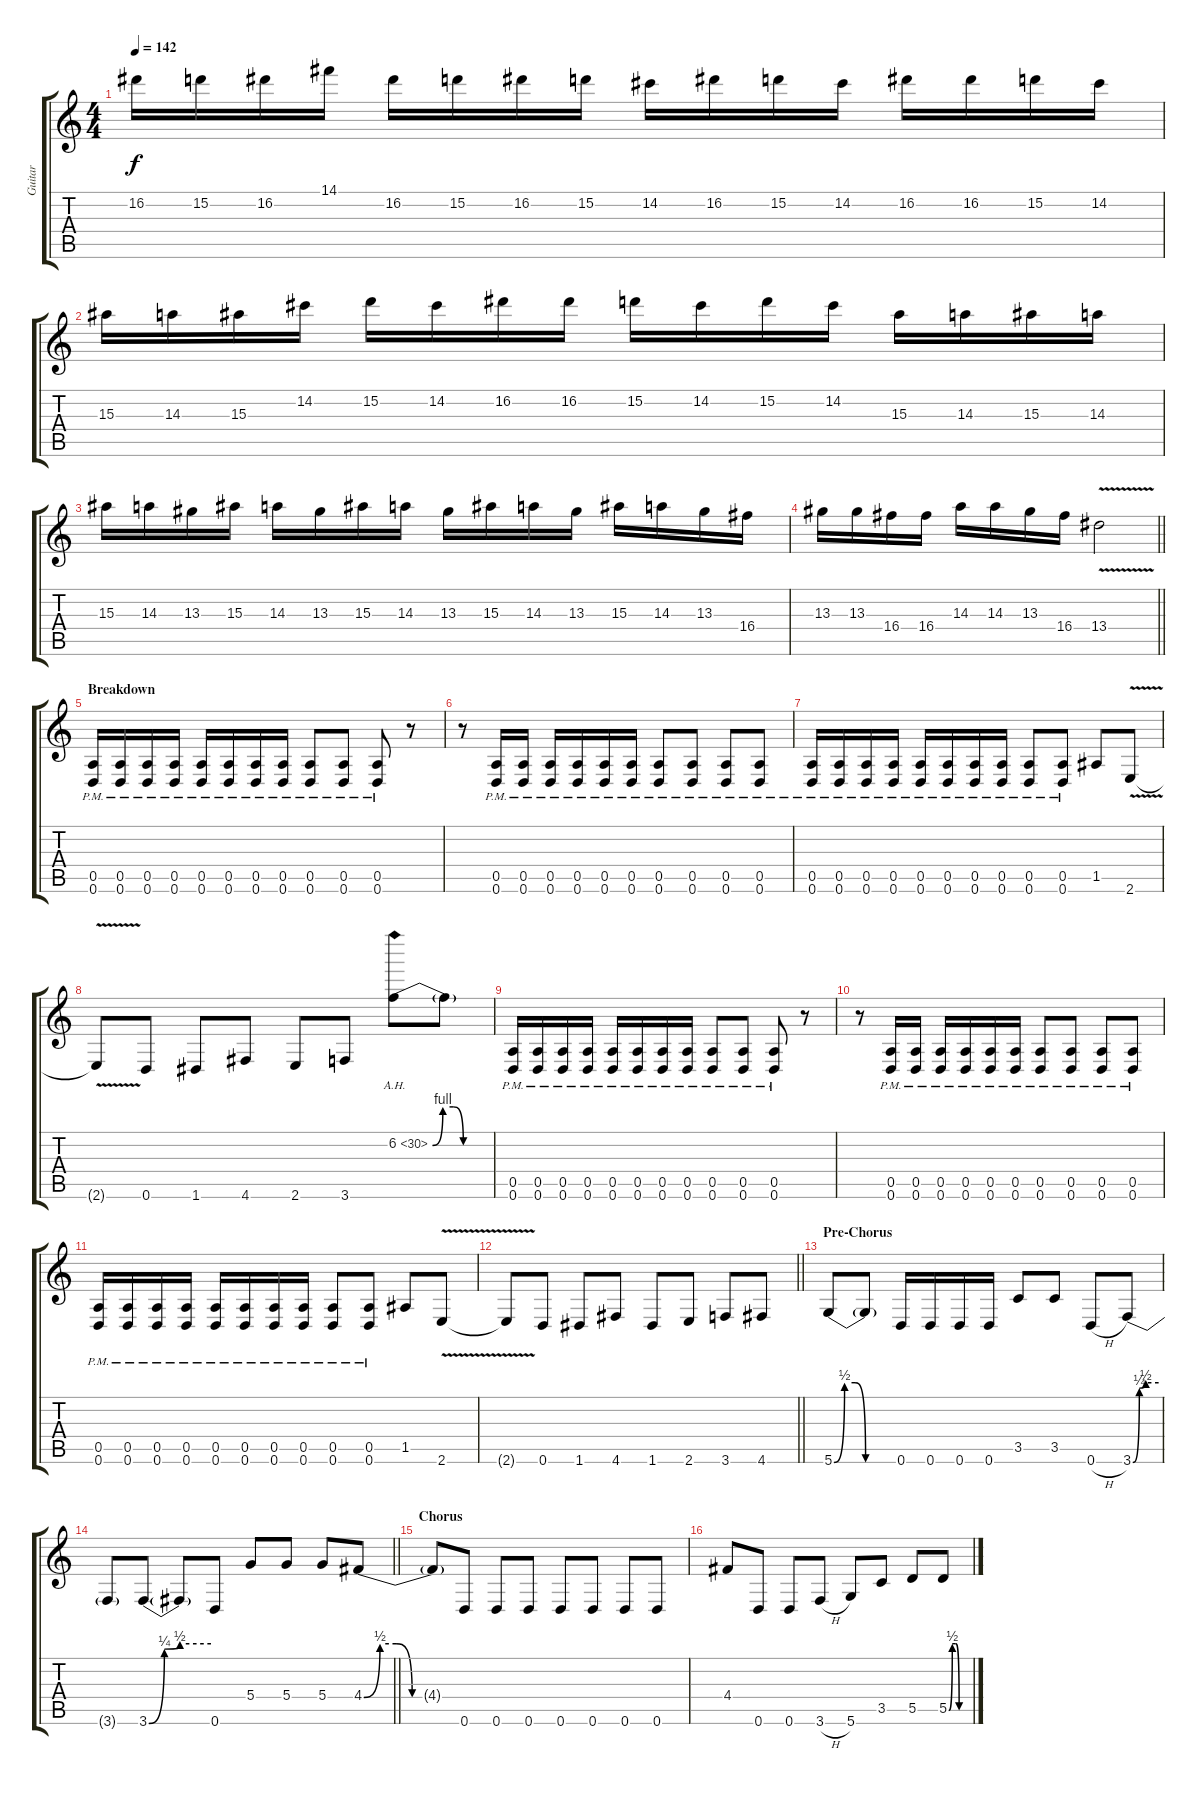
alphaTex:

\track ("Guitar" "Guitar") {instrument distortionguitar}
\staff {score tabs}
\tuning (E4 B3 G3 D3 A2 D2) {hide}
\ts (4 4)
\tempo 142
\clef g2
\ks c
16.2.16{dy f} 15.2.16 16.2.16 14.1.16 16.2.16 15.2.16 16.2.16 15.2.16 14.2.16 16.2.16 15.2.16 14.2.16 16.2.16 16.2.16 15.2.16 14.2.16 |
15.3.16 14.3.16 15.3.16 14.2.16 15.2.16 14.2.16 16.2.16 16.2.16 15.2.16 14.2.16 15.2.16 14.2.16 15.3.16 14.3.16 15.3.16 14.3.16 |
15.3.16 14.3.16 13.3.16 15.3.16 14.3.16 13.3.16 15.3.16 14.3.16 13.3.16 15.3.16 14.3.16 13.3.16 15.3.16 14.3.16 13.3.16 16.4.16 |
\barLineRight lightlight
13.3.16 13.3.16 16.4.16 16.4.16 14.3.16 14.3.16 13.3.16 16.4.16 13.4{v}.2 |
\section ("" "Breakdown")
(0.5{pm} 0.6{pm}).16 (0.5{pm} 0.6{pm}).16 (0.5{pm} 0.6{pm}).16 (0.5{pm} 0.6{pm}).16 (0.5{pm} 0.6{pm}).16 (0.5{pm} 0.6{pm}).16 (0.5{pm} 0.6{pm}).16 (0.5{pm} 0.6{pm}).16 (0.5{pm} 0.6{pm}).8 (0.5{pm} 0.6{pm}).8 (0.5{pm} 0.6{pm}).8 r.8 |
r.8 (0.5{pm} 0.6{pm}).16 (0.5{pm} 0.6{pm}).16 (0.5{pm} 0.6{pm}).16 (0.5{pm} 0.6{pm}).16 (0.5{pm} 0.6{pm}).16 (0.5{pm} 0.6{pm}).16 (0.5{pm} 0.6{pm}).8 (0.5{pm} 0.6{pm}).8 (0.5{pm} 0.6{pm}).8 (0.5{pm} 0.6{pm}).8 |
(0.5{pm} 0.6{pm}).16 (0.5{pm} 0.6{pm}).16 (0.5{pm} 0.6{pm}).16 (0.5{pm} 0.6{pm}).16 (0.5{pm} 0.6{pm}).16 (0.5{pm} 0.6{pm}).16 (0.5{pm} 0.6{pm}).16 (0.5{pm} 0.6{pm}).16 (0.5{pm} 0.6{pm}).8 (0.5{pm} 0.6{pm}).8 1.5.8 2.6{v}.8 |
2.6{v t}.8 0.6.8 1.6.8 4.6.8 2.6.8 3.6.8 6.2{be (custom 0 0 10 4 20 4 30 0 60 0) ah 24}.8 6.2{t}.8 |
(0.5{pm} 0.6{pm}).16 (0.5{pm} 0.6{pm}).16 (0.5{pm} 0.6{pm}).16 (0.5{pm} 0.6{pm}).16 (0.5{pm} 0.6{pm}).16 (0.5{pm} 0.6{pm}).16 (0.5{pm} 0.6{pm}).16 (0.5{pm} 0.6{pm}).16 (0.5{pm} 0.6{pm}).8 (0.5{pm} 0.6{pm}).8 (0.5{pm} 0.6{pm}).8 r.8 |
r.8 (0.5{pm} 0.6{pm}).16 (0.5{pm} 0.6{pm}).16 (0.5{pm} 0.6{pm}).16 (0.5{pm} 0.6{pm}).16 (0.5{pm} 0.6{pm}).16 (0.5{pm} 0.6{pm}).16 (0.5{pm} 0.6{pm}).8 (0.5{pm} 0.6{pm}).8 (0.5{pm} 0.6{pm}).8 (0.5{pm} 0.6{pm}).8 |
(0.5{pm} 0.6{pm}).16 (0.5{pm} 0.6{pm}).16 (0.5{pm} 0.6{pm}).16 (0.5{pm} 0.6{pm}).16 (0.5{pm} 0.6{pm}).16 (0.5{pm} 0.6{pm}).16 (0.5{pm} 0.6{pm}).16 (0.5{pm} 0.6{pm}).16 (0.5{pm} 0.6{pm}).8 (0.5{pm} 0.6{pm}).8 1.5.8 2.6{v}.8 |
\barLineRight lightlight
2.6{v t}.8 0.6.8 1.6.8 4.6.8 1.6.8 2.6.8 3.6.8 4.6.8 |
\section ("" "Pre-Chorus")
5.6{be (custom 0 0 10 2 20 2 30 0 60 0)}.8 5.6{t}.8 0.6.16 0.6.16 0.6.16 0.6.16 3.5.8 3.5.8 0.6{h}.8 3.6{be (custom 0 0 15 1 30 2 60 2)}.8 |
\barLineRight lightlight
3.6{t}.8 3.6{be (custom 0 0 15 1 30 2 60 2)}.8 3.6{t}.8 0.6.8 5.4.8 5.4.8 5.4.8 4.4{be (custom 0 0 10 2 20 2 30 0 60 0)}.8 |
\section ("" "Chorus")
4.4{t}.8 0.6.8 0.6.8 0.6.8 0.6.8 0.6.8 0.6.8 0.6.8 |
4.4.8 0.6.8 0.6.8 3.6{h}.8 5.6.8 3.5.8 5.5.8 5.5{be (custom 0 0 10 2 20 2 30 0 60 0)}.8
